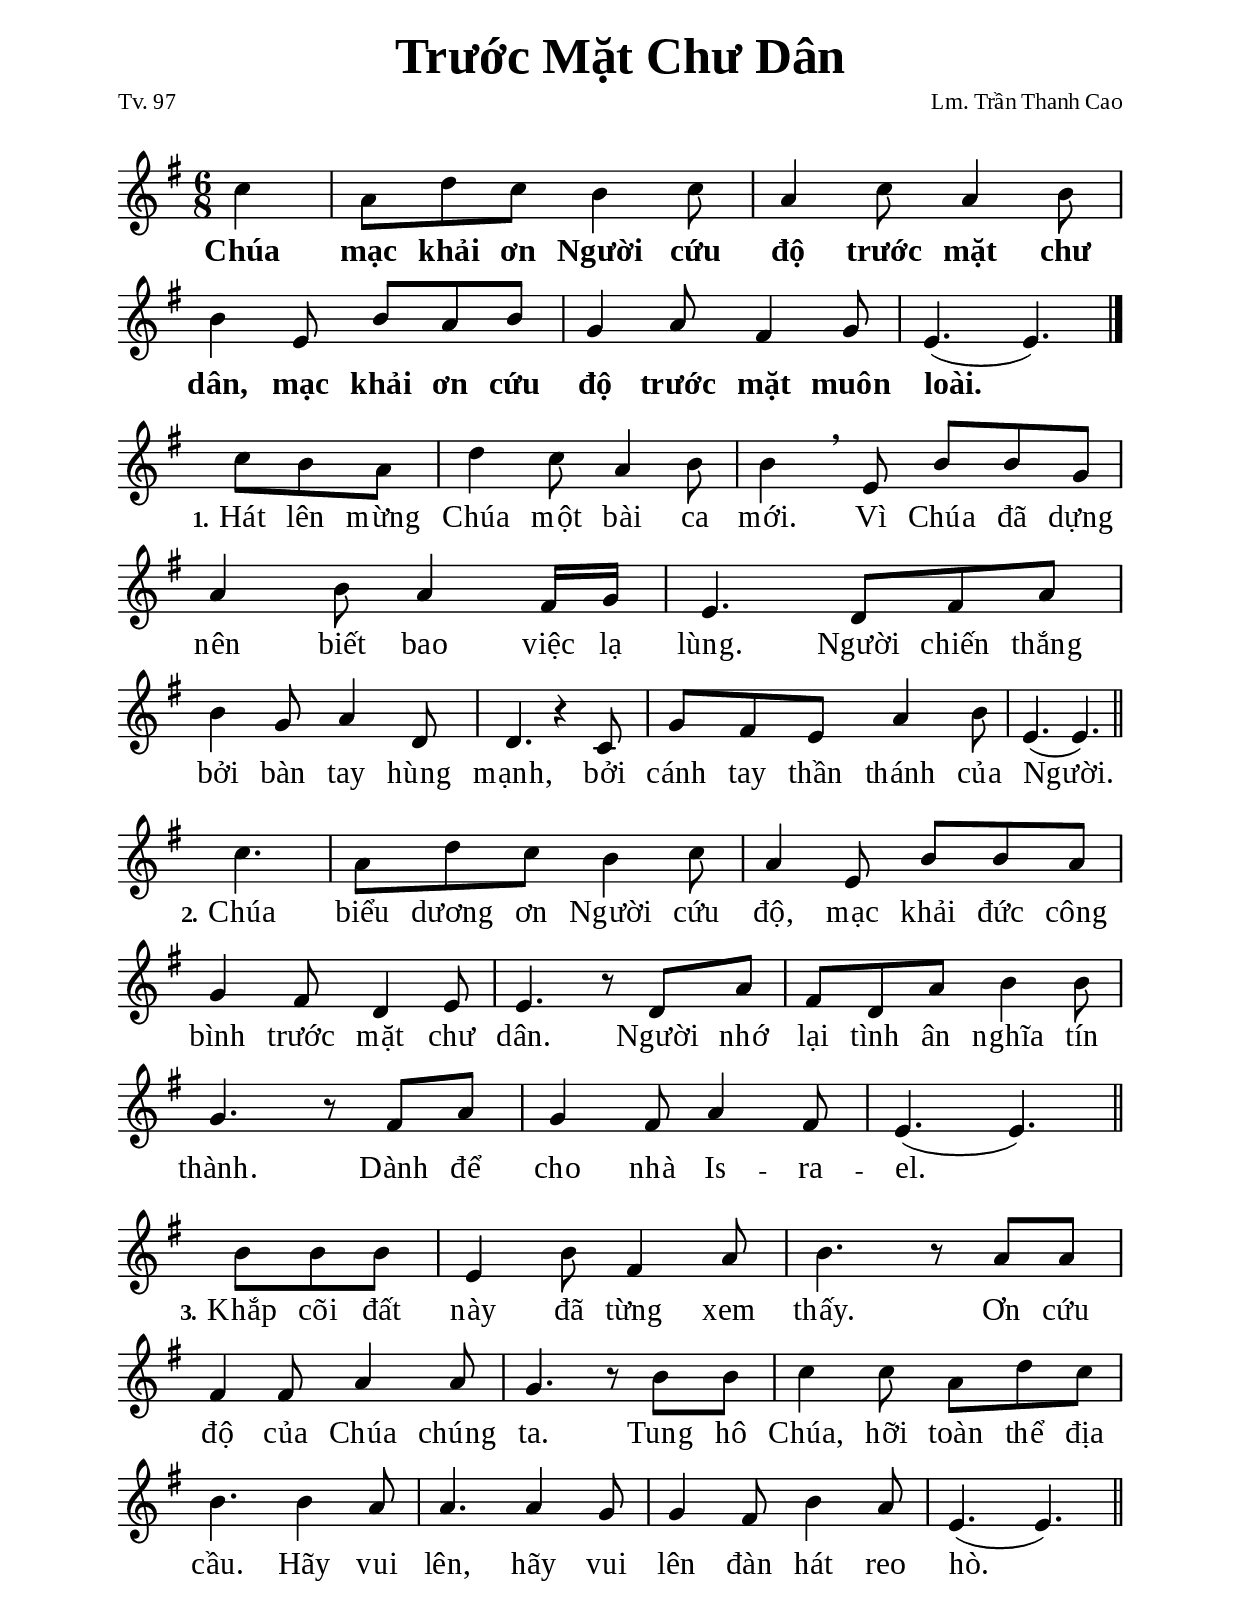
% Cài đặt chung
\version "2.20.0"
\include "english.ly"

\header {
  title = \markup { \fontsize #3 "Trước Mặt Chư Dân" }
  poet = "Tv. 97"
  composer = "Lm. Trần Thanh Cao"
  arranger = " "
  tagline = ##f
}

\paper {
  #(set-paper-size "a4")
  top-margin = 10\mm
  bottom-margin = 10\mm
  left-margin = 20\mm
  right-margin = 20\mm
  indent = #0
  #(define fonts
    (make-pango-font-tree
      "Liberation Serif"
      "Liberation Serif"
      "Liberation Serif"
      (/ 20 20)))
  page-count = #1
}

% Nhạc điệp khúc
nhacDiepKhuc = \relative c'' {
  \partial 4 c4 |
  a8 d c b4 c8 |
  a4 c8 a4 b8 |
  b4 e,8 b' a b |
  g4 a8 fs4 g8 |
  e4. ( e) \bar "|."
}

% Nhạc phiên khúc
nhacPhienKhucMot = \relative c'' {
  \partial 4. c8 b a |
  d4 c8 a4 b8 |
  b4 \breathe e,8 b' b g |
  a4 b8 a4 fs16 g |
  e4. d8 fs a |
  b4 g8 a4 d,8 |
  d4. r4 c8 |
  g' fs e a4 b8 |
  e,4. (e) \bar "||"
}

nhacPhienKhucHai = \relative c'' {
  \partial 4. c4. |
  a8 d c b4 c8 |
  a4 e8 b' b a |
  g4 fs8 d4 e8 |
  e4. r8 d a' |
  fs d a' b4 b8 |
  g4. r8 fs a |
  g4 fs8 a4 fs8 |
  e4. (e) \bar "||"
}

nhacPhienKhucBa = \relative c'' {
  \partial 4. b8 b b |
  e,4 b'8 fs4 a8 |
  b4. r8 a a |
  fs4 fs8 a4 a8 |
  g4. r8 b b |
  c4 c8 a d c |
  b4. b4 a8 |
  a4. a4 g8 |
  g4 fs8 b4 a8 |
  e4. (e) \bar "||"
}

% Lời điệp khúc
loiDiepKhuc = \lyricmode {
  Chúa mạc khải ơn Người cứu độ trước mặt chư dân,
  mạc khải ơn cứu độ trước mặt muôn loài.
}

% Lời phiên khúc
loiPhienKhucMot = \lyricmode {
  \set stanza = #"1."
  Hát lên mừng Chúa một bài ca mới.
  Vì Chúa đã dựng nên biết bao việc lạ lùng.
  Người chiến thắng bởi bàn tay hùng mạnh,
  bởi cánh tay thần thánh của Người.
}

loiPhienKhucHai = \lyricmode {
  \set stanza = #"2."
  Chúa biểu dương ơn Người cứu độ,
  mạc khải đức công bình trước mặt chư dân.
  Người nhớ lại tình ân nghĩa tín thành.
  Dành để cho nhà Is -- ra -- el.
}

loiPhienKhucBa = \lyricmode {
  \set stanza = #"3."
  Khắp cõi đất này đã từng xem thấy.
  Ơn cứu độ của Chúa chúng ta.
  Tung hô Chúa, hỡi toàn thể địa cầu.
  Hãy vui lên, hãy vui lên đàn hát reo hò.
}


% Dàn trang
\score {
  \new ChoirStaff <<
    \new Staff = diepKhuc \with {
        \consists "Merge_rests_engraver"
        \magnifyStaff #(magstep +1)
      }
      <<
      \new Voice = beSop {
        \key g \major \time 6/8 \stemNeutral \nhacDiepKhuc
      }
    >>
    \new Lyrics \lyricsto beSop \loiDiepKhuc
  >>
  \layout {
    \override Lyrics.LyricText.font-series = #'bold
    \override Lyrics.LyricText.font-size = #+3
    \override Lyrics.LyricSpace.minimum-distance = #2.0
    \override Score.BarNumber.break-visibility = ##(#f #f #f)
    \override Score.SpacingSpanner.uniform-stretching = ##t
  }
}

\score {
  \new ChoirStaff <<
    \new Staff = phienKhuc \with {
        \magnifyStaff #(magstep +1)
      }
      <<
      \new Voice = beSop {
        \key g \major \time 6/8 \nhacPhienKhucMot
      }
    >>
    \new Lyrics \lyricsto beSop \loiPhienKhucMot
  >>
  \layout {
    \override Staff.TimeSignature.transparent = ##t
    \override Lyrics.LyricText.font-size = #+3
    \override Lyrics.LyricSpace.minimum-distance = #2.0
    \override Score.BarNumber.break-visibility = ##(#f #f #f)
    \override Score.SpacingSpanner.uniform-stretching = ##t
  } 
}

\score {
  \new ChoirStaff <<
    \new Staff = phienKhuc \with {
        \magnifyStaff #(magstep +1)
      }
      <<
      \new Voice = beSop {
        \key g \major \time 6/8 \nhacPhienKhucHai
      }
    >>
    \new Lyrics \lyricsto beSop \loiPhienKhucHai
  >>
  \layout {
    \override Staff.TimeSignature.transparent = ##t
    \override Lyrics.LyricText.font-size = #+3
    \override Lyrics.LyricSpace.minimum-distance = #2.0
    \override Score.BarNumber.break-visibility = ##(#f #f #f)
    \override Score.SpacingSpanner.uniform-stretching = ##t
  } 
}

\score {
  \new ChoirStaff <<
    \new Staff = phienKhuc \with {
        \magnifyStaff #(magstep +1)
      }
      <<
      \new Voice = beSop {
        \key g \major \time 6/8 \nhacPhienKhucBa
      }
    >>
    \new Lyrics \lyricsto beSop \loiPhienKhucBa
  >>
  \layout {
    \override Staff.TimeSignature.transparent = ##t
    \override Lyrics.LyricText.font-size = #+3
    \override Lyrics.LyricSpace.minimum-distance = #2.0
    \override Score.BarNumber.break-visibility = ##(#f #f #f)
    \override Score.SpacingSpanner.uniform-stretching = ##t
  } 
}
